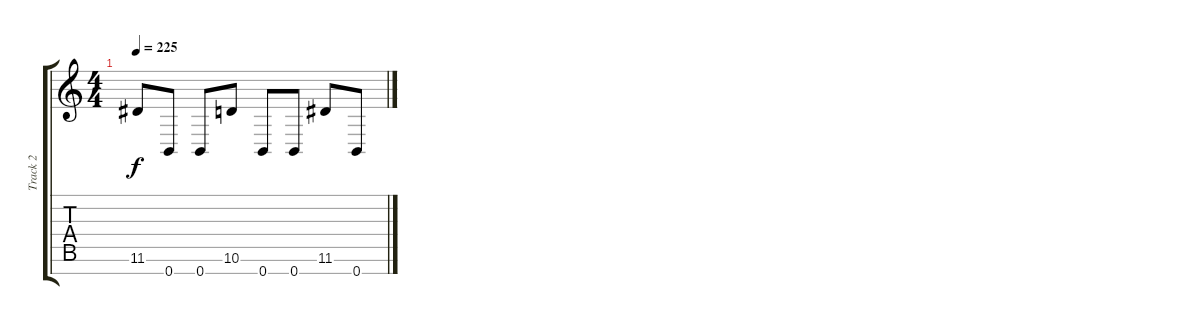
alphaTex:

\track ("Track 2" "Track 2") {instrument distortionguitar}
\staff {score tabs}
\tuning (E4 B3 G3 D3 A2 E2 B1) {hide}
\ts (4 4)
\tempo 225
\clef g2
\ks c
11.6.8{dy f} 0.7.8 0.7.8 10.6.8 0.7.8 0.7.8 11.6.8 0.7.8
